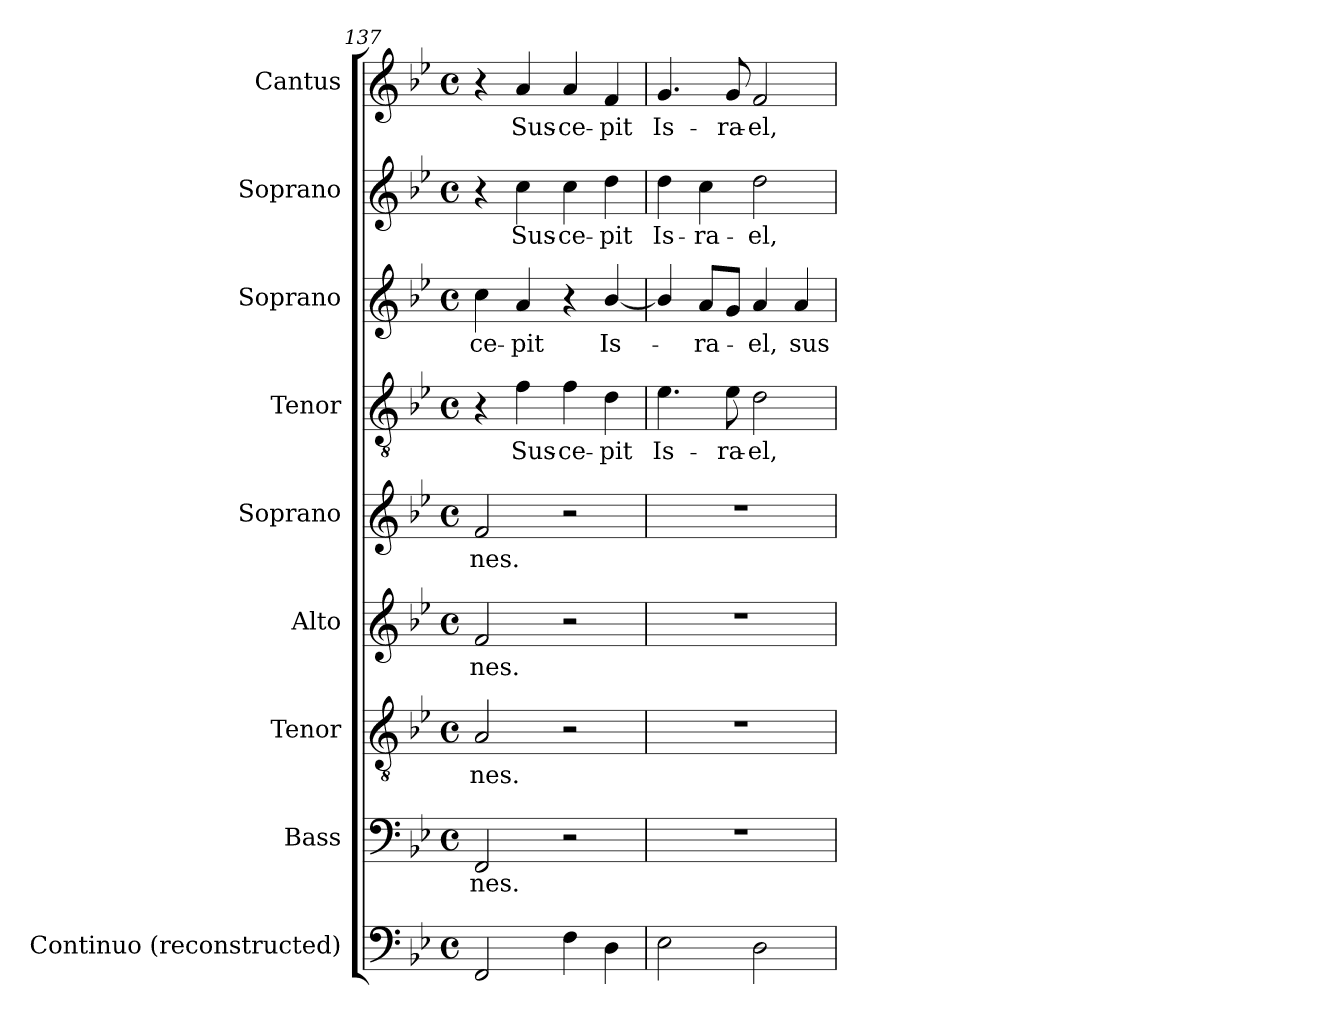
**kern	**kern	**text	**kern	**text	**kern	**text	**kern	**text	**kern	**text	**kern	**text	**kern	**text	**kern	**text
*part9	*part8	*part8	*part7	*part7	*part6	*part6	*part5	*part5	*part4	*part4	*part3	*part3	*part2	*part2	*part1	*part1
*staff9	*staff8	*staff8	*staff7	*staff7	*staff6	*staff6	*staff5	*staff5	*staff4	*staff4	*staff3	*staff3	*staff2	*staff2	*staff1	*staff1
*I"Continuo (reconstructed)	*I"Bass	*	*I"Tenor	*	*I"Alto	*	*I"Soprano	*	*I"Tenor	*	*I"Soprano	*	*I"Soprano	*	*I"Cantus	*
*I'Cont.	*I'B.	*	*I'T.	*	*I'A.	*	*I'S.	*	*I'T.	*	*I'S.	*	*I'S.	*	*	*
*clefF4	*clefF4	*	*clefGv2	*	*clefG2	*	*clefG2	*	*clefGv2	*	*clefG2	*	*clefG2	*	*clefG2	*
*	*	*	*ITrd7c12	*	*	*	*	*	*ITrd7c12	*	*	*	*	*	*	*
*k[b-e-]	*k[b-e-]	*	*k[b-e-]	*	*k[b-e-]	*	*k[b-e-]	*	*k[b-e-]	*	*k[b-e-]	*	*k[b-e-]	*	*k[b-e-]	*
*g:	*g:	*	*g:	*	*g:	*	*g:	*	*g:	*	*g:	*	*g:	*	*g:	*
*M4/4	*M4/4	*	*M4/4	*	*M4/4	*	*M4/4	*	*M4/4	*	*M4/4	*	*M4/4	*	*M4/4	*
*met(c)	*met(c)	*	*met(c)	*	*met(c)	*	*met(c)	*	*met(c)	*	*met(c)	*	*met(c)	*	*met(c)	*
=137	=137	=137	=137	=137	=137	=137	=137	=137	=137	=137	=137	=137	=137	=137	=137	=137
!	!	!LO:LY:b:color=#000000	!	!	!	!	!	!	!	!	!	!	!	!	!	!
!	!	!	!	!LO:LY:b:color=#000000	!	!	!	!	!	!	!	!	!	!	!	!
!	!	!	!	!	!	!LO:LY:b:color=#000000	!	!	!	!	!	!	!	!	!	!
!	!	!	!	!	!	!	!	!LO:LY:b:color=#000000	!	!	!	!	!	!	!	!
!	!	!	!	!	!	!	!	!	!	!	!	!LO:LY:b:color=#000000	!	!	!	!
2FFi/	2FFi/	-nes.	2AAi/	-nes.	2fi/	-nes.	2fi/	-nes.	4r	.	4cci\	-ce-	4r	.	4r	.
!	!	!	!	!	!	!	!	!	!	!LO:LY:b:color=#000000	!	!	!	!	!	!
!	!	!	!	!	!	!	!	!	!	!	!	!LO:LY:b:color=#000000	!	!	!	!
!	!	!	!	!	!	!	!	!	!	!	!	!	!	!LO:LY:b:color=#000000	!	!
!	!	!	!	!	!	!	!	!	!	!	!	!	!	!	!	!LO:LY:b:color=#000000
.	.	.	.	.	.	.	.	.	4Fi\	Sus-	4ai/	-pit	4cci\	Sus-	4ai/	Sus-
!	!	!	!	!	!	!	!	!	!	!LO:LY:b:color=#000000	!	!	!	!	!	!
!	!	!	!	!	!	!	!	!	!	!	!	!	!	!LO:LY:b:color=#000000	!	!
!	!	!	!	!	!	!	!	!	!	!	!	!	!	!	!	!LO:LY:b:color=#000000
4Fi\	2r	.	2r	.	2r	.	2r	.	4Fi\	-ce-	4r	.	4cci\	-ce-	4ai/	-ce-
!	!	!	!	!	!	!	!	!	!	!LO:LY:b:color=#000000	!	!	!	!	!	!
!	!	!	!	!	!	!	!	!	!	!	!	!LO:LY:b:color=#000000	!	!	!	!
!	!	!	!	!	!	!	!	!	!	!	!	!	!	!LO:LY:b:color=#000000	!	!
!	!	!	!	!	!	!	!	!	!	!	!	!	!	!	!	!LO:LY:b:color=#000000
4Di\	.	.	.	.	.	.	.	.	4Di\	-pit	[4b-i/	Is-	4ddi\	-pit	4fi/	-pit
=138	=138	=138	=138	=138	=138	=138	=138	=138	=138	=138	=138	=138	=138	=138	=138	=138
!	!	!	!	!	!	!	!	!	!	!LO:LY:b:color=#000000	!	!	!	!	!	!
!	!	!	!	!	!	!	!	!	!	!	!	!	!	!LO:LY:b:color=#000000	!	!
!	!	!	!	!	!	!	!	!	!	!	!	!	!	!	!	!LO:LY:b:color=#000000
2E-i\	1r	.	1r	.	1r	.	1r	.	4.E-i\	Is-	4b-i/]	.	4ddi\	Is-	4.gi/	Is-
!	!	!	!	!	!	!	!	!	!	!	!	!LO:LY:b:color=#000000	!	!	!	!
!	!	!	!	!	!	!	!	!	!	!	!	!	!	!LO:LY:b:color=#000000	!	!
.	.	.	.	.	.	.	.	.	.	.	8ai/L	-ra-	4cci\	-ra-	.	.
!	!	!	!	!	!	!	!	!	!	!LO:LY:b:color=#000000	!	!	!	!	!	!
!	!	!	!	!	!	!	!	!	!	!	!	!	!	!	!	!LO:LY:b:color=#000000
.	.	.	.	.	.	.	.	.	8E-i\	-ra-	8gi/J	.	.	.	8gi/	-ra-
!	!	!	!	!	!	!	!	!	!	!LO:LY:b:color=#000000	!	!	!	!	!	!
!	!	!	!	!	!	!	!	!	!	!	!	!LO:LY:b:color=#000000	!	!	!	!
!	!	!	!	!	!	!	!	!	!	!	!	!	!	!LO:LY:b:color=#000000	!	!
!	!	!	!	!	!	!	!	!	!	!	!	!	!	!	!	!LO:LY:b:color=#000000
2Di\	.	.	.	.	.	.	.	.	2Di\	-el,	4ai/	-el,	2ddi\	-el,	2fi/	-el,
!	!	!	!	!	!	!	!	!	!	!	!	!LO:LY:b:color=#000000	!	!	!	!
.	.	.	.	.	.	.	.	.	.	.	4ai/	sus-	.	.	.	.
=	=	=	=	=	=	=	=	=	=	=	=	=	=	=	=	=
*-	*-	*-	*-	*-	*-	*-	*-	*-	*-	*-	*-	*-	*-	*-	*-	*-
